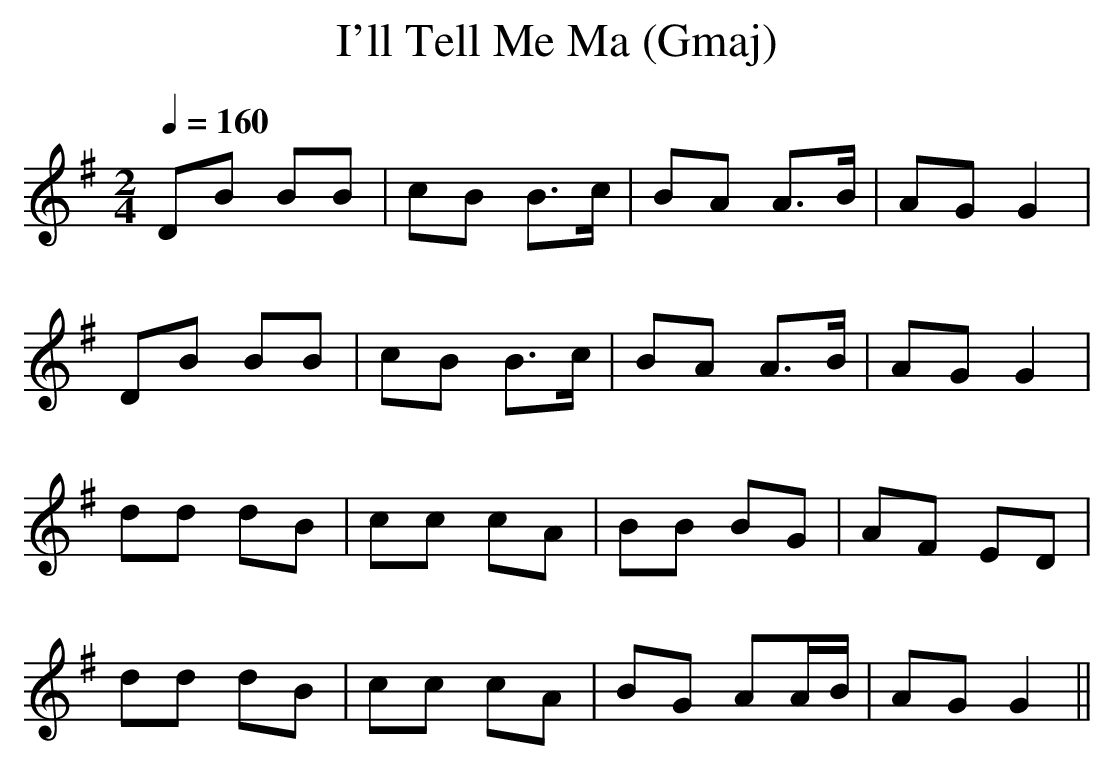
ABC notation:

X:1
T:I'll Tell Me Ma (Gmaj) %1
Q:1/4=160
M:2/4
L:1/8
K:Gmaj
DB BB|cB B>c|BA A>B|AG G2|
DB BB|cB B>c|BA A>B|AG G2|
dd dB|cc cA|BB BG|AF ED|
dd dB|cc cA|BG AA/B/|AG G2||
